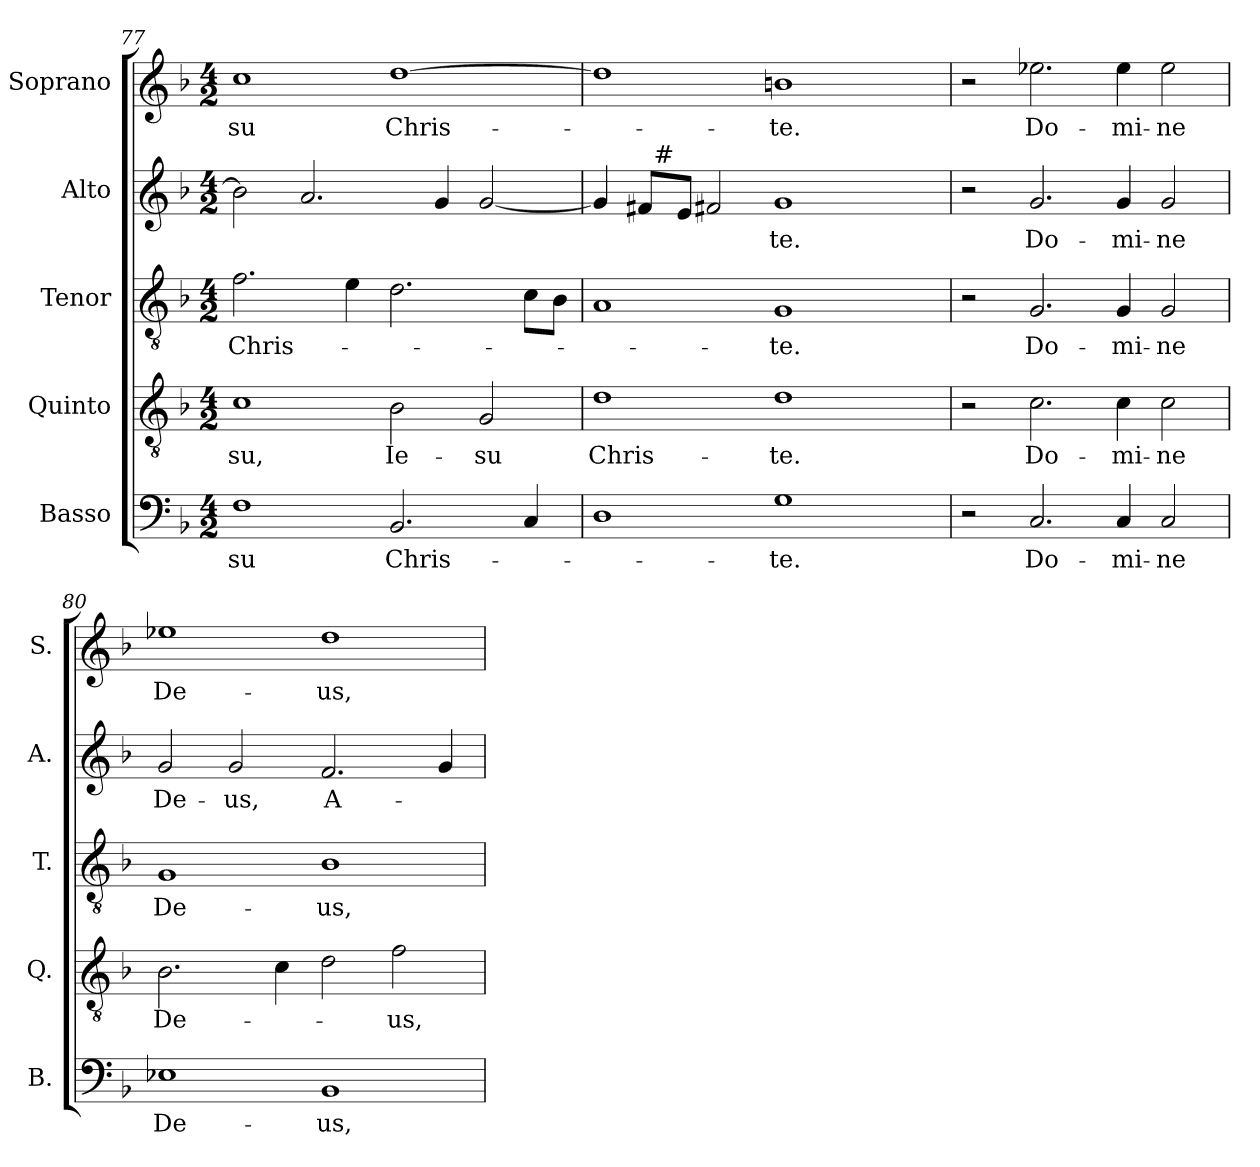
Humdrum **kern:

**kern	**text	**kern	**text	**kern	**text	**kern	**text	**kern	**text
*part5	*part5	*part4	*part4	*part3	*part3	*part2	*part2	*part1	*part1
*staff5	*staff5	*staff4	*staff4	*staff3	*staff3	*staff2	*staff2	*staff1	*staff1
*I"Basso	*	*I"Quinto	*	*I"Tenor	*	*I"Alto	*	*I"Soprano	*
*I'B.	*	*I'Q.	*	*I'T.	*	*I'A.	*	*I'S.	*
*clefF4	*	*clefGv2	*	*clefGv2	*	*clefG2	*	*clefG2	*
*	*	*ITrd7c12	*	*ITrd7c12	*	*	*	*	*
*k[b-]	*	*k[b-]	*	*k[b-]	*	*k[b-]	*	*k[b-]	*
*F:	*	*F:	*	*F:	*	*F:	*	*F:	*
*M4/2	*	*M4/2	*	*M4/2	*	*M4/2	*	*M4/2	*
=77	=77	=77	=77	=77	=77	=77	=77	=77	=77
!	!LO:LY:b:color=#000000	!	!	!	!	!	!	!	!
!	!	!	!LO:LY:b:color=#000000	!	!	!	!	!	!
!	!	!	!	!	!LO:LY:b:color=#000000	!	!	!	!
!	!	!	!	!	!	!	!	!	!LO:LY:b:color=#000000
1Fi	-su	1Ci	-su,	2.Fi\	Chris-	2b-i\]	.	1cci	-su
.	.	.	.	.	.	2.ai/	.	.	.
.	.	.	.	4Ei\	.	.	.	.	.
!	!LO:LY:b:color=#000000	!	!	!	!	!	!	!	!
!	!	!	!LO:LY:b:color=#000000	!	!	!	!	!	!
!	!	!	!	!	!	!	!	!	!LO:LY:b:color=#000000
2.BB-i/	Chris-	2BB-i\	Ie-	2.Di\	.	.	.	[1ddi	Chris-
.	.	.	.	.	.	4gi/	.	.	.
!	!	!	!LO:LY:b:color=#000000	!	!	!	!	!	!
.	.	2GGi/	-su	.	.	[2gi/	.	.	.
4Ci/	.	.	.	8Ci\L	.	.	.	.	.
.	.	.	.	8BB-i\J	.	.	.	.	.
=78	=78	=78	=78	=78	=78	=78	=78	=78	=78
!	!	!	!LO:LY:b:color=#000000	!	!	!	!	!	!
*	*	*	*	*	*	*^	*	*	*
1Di	.	1Di	Chris-	1AAi	.	4gi/]	4ryy	.	1ddi]	.
.	.	.	.	.	.	8f#i/L	32ryy	.	.	.
.	.	.	.	.	.	.	256ryy	.	.	.
!	!	!	!	!	!	!	!LO:TX:a:t=#	!	!	!
.	.	.	.	.	.	.	1ryy	.	.	.
.	.	.	.	.	.	8ei/J	.	.	.	.
.	.	.	.	.	.	2f#Xi/	.	.	.	.
!	!LO:LY:b:color=#000000	!	!	!	!	!	!	!	!	!
!	!	!	!LO:LY:b:color=#000000	!	!	!	!	!	!	!
!	!	!	!	!	!LO:LY:b:color=#000000	!	!	!	!	!
!	!	!	!	!	!	!	!	!LO:LY:b:color=#000000	!	!
!	!	!	!	!	!	!	!	!	!	!LO:LY:b:color=#000000
1Gi	-te.	1Di	-te.	1GGi	-te.	1gi	.	-te.	1bni	-te.
.	.	.	.	.	.	.	2ryy	.	.	.
.	.	.	.	.	.	.	8ryy	.	.	.
.	.	.	.	.	.	.	16ryy	.	.	.
.	.	.	.	.	.	.	64..ryy	.	.	.
*	*	*	*	*	*	*v	*v	*	*	*
=79	=79	=79	=79	=79	=79	=79	=79	=79	=79
2r	.	2r	.	2r	.	2r	.	2r	.
!	!LO:LY:b:color=#000000	!	!	!	!	!	!	!	!
!	!	!	!LO:LY:b:color=#000000	!	!	!	!	!	!
!	!	!	!	!	!LO:LY:b:color=#000000	!	!	!	!
!	!	!	!	!	!	!	!LO:LY:b:color=#000000	!	!
!	!	!	!	!	!	!	!	!	!LO:LY:b:color=#000000
2.Ci/	Do-	2.Ci\	Do-	2.GGi/	Do-	2.gi/	Do-	2.ee-Xi\	Do-
!	!LO:LY:b:color=#000000	!	!	!	!	!	!	!	!
!	!	!	!LO:LY:b:color=#000000	!	!	!	!	!	!
!	!	!	!	!	!LO:LY:b:color=#000000	!	!	!	!
!	!	!	!	!	!	!	!LO:LY:b:color=#000000	!	!
!	!	!	!	!	!	!	!	!	!LO:LY:b:color=#000000
4Ci/	-mi-	4Ci\	-mi-	4GGi/	-mi-	4gi/	-mi-	4ee-i\	-mi-
!	!LO:LY:b:color=#000000	!	!	!	!	!	!	!	!
!	!	!	!LO:LY:b:color=#000000	!	!	!	!	!	!
!	!	!	!	!	!LO:LY:b:color=#000000	!	!	!	!
!	!	!	!	!	!	!	!LO:LY:b:color=#000000	!	!
!	!	!	!	!	!	!	!	!	!LO:LY:b:color=#000000
2Ci/	-ne	2Ci\	-ne	2GGi/	-ne	2gi/	-ne	2ee-i\	-ne
!!LO:LB:g=z
=80	=80	=80	=80	=80	=80	=80	=80	=80	=80
!	!LO:LY:b:color=#000000	!	!	!	!	!	!	!	!
!	!	!	!LO:LY:b:color=#000000	!	!	!	!	!	!
!	!	!	!	!	!LO:LY:b:color=#000000	!	!	!	!
!	!	!	!	!	!	!	!LO:LY:b:color=#000000	!	!
!	!	!	!	!	!	!	!	!	!LO:LY:b:color=#000000
1E-Xi	De-	2.BB-i\	De-	1GGi	De-	2gi/	De-	1ee-Xi	De-
!	!	!	!	!	!	!	!LO:LY:b:color=#000000	!	!
.	.	.	.	.	.	2gi/	-us,	.	.
.	.	4Ci\	.	.	.	.	.	.	.
!	!LO:LY:b:color=#000000	!	!	!	!	!	!	!	!
!	!	!	!	!	!LO:LY:b:color=#000000	!	!	!	!
!	!	!	!	!	!	!	!LO:LY:b:color=#000000	!	!
!	!	!	!	!	!	!	!	!	!LO:LY:b:color=#000000
1BB-i	-us,	2Di\	.	1BB-i	-us,	2.fi/	A-	1ddi	-us,
!	!	!	!LO:LY:b:color=#000000	!	!	!	!	!	!
.	.	2Fi\	-us,	.	.	.	.	.	.
.	.	.	.	.	.	4gi/	.	.	.
=	=	=	=	=	=	=	=	=	=
*-	*-	*-	*-	*-	*-	*-	*-	*-	*-
